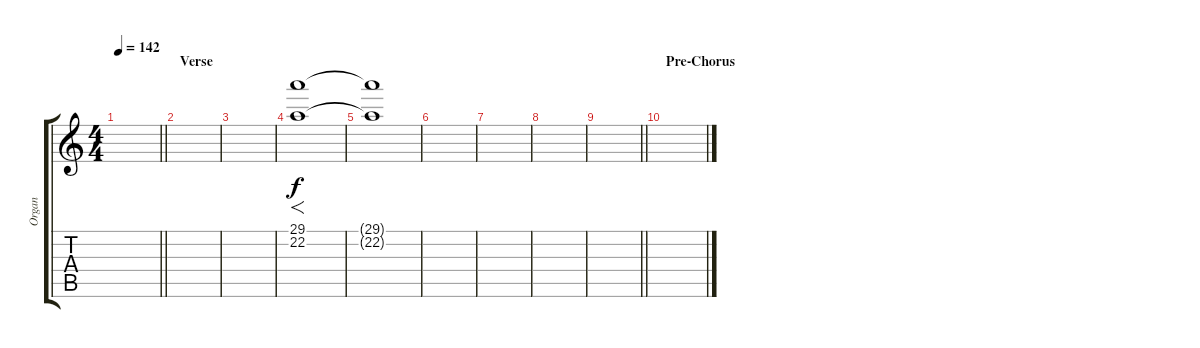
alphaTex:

\track ("Organ" "Organ") {instrument rockorgan}
\staff {score tabs}
\tuning (E4 B3 G3 D3 A2 E2) {hide}
\ts (4 4)
\tempo 142
\clef g2
\barLineRight lightlight
\ks c
|
\section ("" "Verse")
|
|
(29.1 22.2).1{f} |
(29.1{t} 22.2{t}).1 |
|
|
|
\barLineRight lightlight
|
\section ("" "Pre-Chorus")
